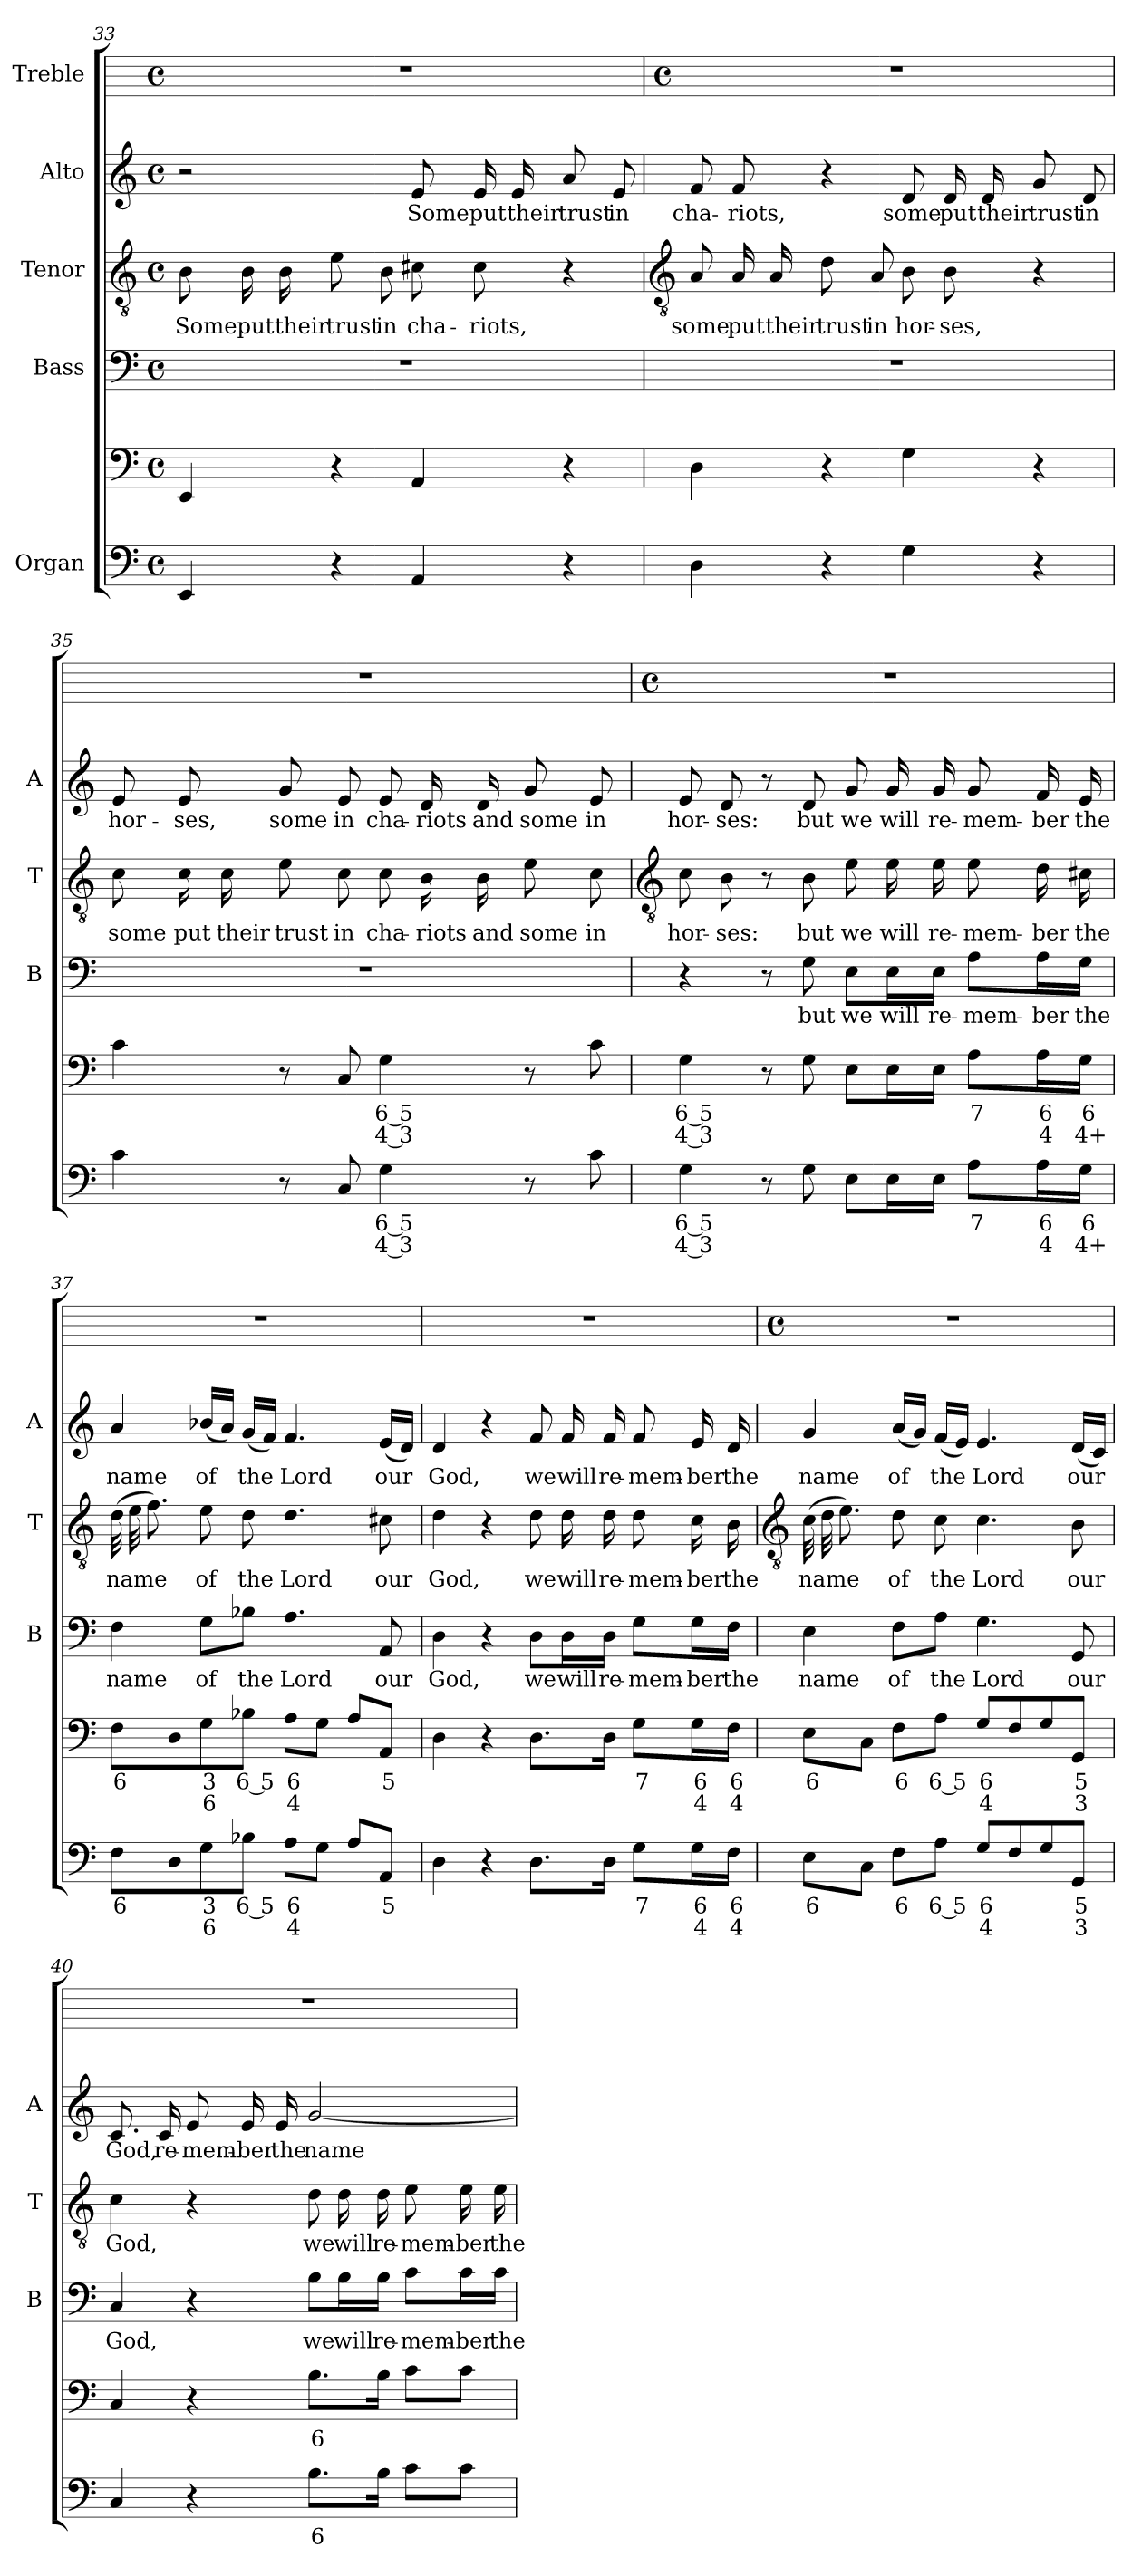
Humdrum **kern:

**kern	**text	**text	**kern	**text	**text	**kern	**text	**kern	**text	**kern	**text	**kern
*part5	*part5	*part5	*part5	*part5	*part5	*part4	*part4	*part3	*part3	*part2	*part2	*part1
*staff6	*staff6	*staff6	*staff5	*staff5	*staff5	*staff4	*staff4	*staff3	*staff3	*staff2	*staff2	*staff1
*I"Organ	*	*	*	*	*	*I"Bass	*	*I"Tenor	*	*I"Alto	*	*I"Treble
*	*	*	*	*	*	*I'B	*	*I'T	*	*I'A	*	*
*	*	*	*clefF4	*	*	*clefF4	*	*clefGv2	*	*clefG2	*	*
*k[]	*	*	*k[]	*	*	*k[]	*	*k[]	*	*k[]	*	*
*C:	*	*	*C:	*	*	*C:	*	*C:	*	*C:	*	*
*M4/4	*	*	*M4/4	*	*	*M4/4	*	*M4/4	*	*M4/4	*	*M4/4
*met(c)	*	*	*met(c)	*	*	*met(c)	*	*met(c)	*	*met(c)	*	*met(c)
=33	=33	=33	=33	=33	=33	=33	=33	=33	=33	=33	=33	=33
!	!	!	!	!	!	!	!	!	!LO:LY:b	!	!	!
4EE	.	.	4EE	.	.	1r	.	8B	Some	2r	.	1r
!	!	!	!	!	!	!	!	!	!LO:LY:b	!	!	!
.	.	.	.	.	.	.	.	16B	put	.	.	.
!	!	!	!	!	!	!	!	!	!LO:LY:b	!	!	!
.	.	.	.	.	.	.	.	16B	their	.	.	.
!	!	!	!	!	!	!	!	!	!LO:LY:b	!	!	!
4r	.	.	4r	.	.	.	.	8e	trust	.	.	.
!	!	!	!	!	!	!	!	!	!LO:LY:b	!	!	!
.	.	.	.	.	.	.	.	8B	in	.	.	.
!	!	!	!	!	!	!	!	!	!LO:LY:b	!	!LO:LY:b	!
4AA	.	.	4AA	.	.	.	.	8c#X	cha-	8e	Some	.
!	!	!	!	!	!	!	!	!	!LO:LY:b	!	!LO:LY:b	!
.	.	.	.	.	.	.	.	8c#	-riots,	16e	put	.
!	!	!	!	!	!	!	!	!	!	!	!LO:LY:b	!
.	.	.	.	.	.	.	.	.	.	16e	their	.
!	!	!	!	!	!	!	!	!	!	!	!LO:LY:b	!
4r	.	.	4r	.	.	.	.	4r	.	8a	trust	.
!	!	!	!	!	!	!	!	!	!	!	!LO:LY:b	!
.	.	.	.	.	.	.	.	.	.	8e	in	.
!!LO:LB:g=z
=34	=34	=34	=34	=34	=34	=34	=34	=34	=34	=34	=34	=34
*	*	*	*	*	*	*	*	*clefGv2	*	*	*	*
*	*	*	*	*	*	*	*	*	*	*	*	*M4/4
*	*	*	*	*	*	*	*	*	*	*	*	*met(c)
!	!	!	!	!	!	!	!	!	!LO:LY:b	!	!LO:LY:b	!
4D	.	.	4D	.	.	1r	.	8A	some	8f	cha-	1r
!	!	!	!	!	!	!	!	!	!LO:LY:b	!	!LO:LY:b	!
.	.	.	.	.	.	.	.	16A	put	8f	-riots,	.
!	!	!	!	!	!	!	!	!	!LO:LY:b	!	!	!
.	.	.	.	.	.	.	.	16A	their	.	.	.
!	!	!	!	!	!	!	!	!	!LO:LY:b	!	!	!
4r	.	.	4r	.	.	.	.	8d	trust	4r	.	.
!	!	!	!	!	!	!	!	!	!LO:LY:b	!	!	!
.	.	.	.	.	.	.	.	8A	in	.	.	.
!	!	!	!	!	!	!	!	!	!LO:LY:b	!	!LO:LY:b	!
4G	.	.	4G	.	.	.	.	8B	hor-	8d	some	.
!	!	!	!	!	!	!	!	!	!LO:LY:b	!	!LO:LY:b	!
.	.	.	.	.	.	.	.	8B	-ses,	16d	put	.
!	!	!	!	!	!	!	!	!	!	!	!LO:LY:b	!
.	.	.	.	.	.	.	.	.	.	16d	their	.
!	!	!	!	!	!	!	!	!	!	!	!LO:LY:b	!
4r	.	.	4r	.	.	.	.	4r	.	8g	trust	.
!	!	!	!	!	!	!	!	!	!	!	!LO:LY:b	!
.	.	.	.	.	.	.	.	.	.	8d	in	.
=35	=35	=35	=35	=35	=35	=35	=35	=35	=35	=35	=35	=35
!	!	!	!	!	!	!	!	!	!LO:LY:b	!	!LO:LY:b	!
4c	.	.	4c	.	.	1r	.	8c	some	8e	hor-	1r
!	!	!	!	!	!	!	!	!	!LO:LY:b	!	!LO:LY:b	!
.	.	.	.	.	.	.	.	16c	put	8e	-ses,	.
!	!	!	!	!	!	!	!	!	!LO:LY:b	!	!	!
.	.	.	.	.	.	.	.	16c	their	.	.	.
!	!	!	!	!	!	!	!	!	!LO:LY:b	!	!LO:LY:b	!
8r	.	.	8r	.	.	.	.	8e	trust	8g	some	.
!	!	!	!	!	!	!	!	!	!LO:LY:b	!	!LO:LY:b	!
8C	.	.	8C	.	.	.	.	8c	in	8e	in	.
!	!LO:LY:b	!LO:LY:b	!	!LO:LY:b	!LO:LY:b	!	!	!	!LO:LY:b	!	!LO:LY:b	!
4G	6 5	4 3	4G	6 5	4 3	.	.	8c	cha-	8e	cha-	.
!	!	!	!	!	!	!	!	!	!LO:LY:b	!	!LO:LY:b	!
.	.	.	.	.	.	.	.	16B	-riots	16d	-riots	.
!	!	!	!	!	!	!	!	!	!LO:LY:b	!	!LO:LY:b	!
.	.	.	.	.	.	.	.	16B	and	16d	and	.
!	!	!	!	!	!	!	!	!	!LO:LY:b	!	!LO:LY:b	!
8r	.	.	8r	.	.	.	.	8e	some	8g	some	.
!	!	!	!	!	!	!	!	!	!LO:LY:b	!	!LO:LY:b	!
8c	.	.	8c	.	.	.	.	8c	in	8e	in	.
!!LO:LB:g=z
=36	=36	=36	=36	=36	=36	=36	=36	=36	=36	=36	=36	=36
*	*	*	*	*	*	*	*	*clefGv2	*	*	*	*
*	*	*	*	*	*	*	*	*	*	*	*	*M4/4
*	*	*	*	*	*	*	*	*	*	*	*	*met(c)
!	!LO:LY:b	!LO:LY:b	!	!LO:LY:b	!LO:LY:b	!	!	!	!LO:LY:b	!	!LO:LY:b	!
4G	6 5	4 3	4G	6 5	4 3	4r	.	8c	hor-	8e	hor-	1r
!	!	!	!	!	!	!	!	!	!LO:LY:b	!	!LO:LY:b	!
.	.	.	.	.	.	.	.	8B	-ses:	8d	-ses:	.
8r	.	.	8r	.	.	8r	.	8r	.	8r	.	.
!	!	!	!	!	!	!	!LO:LY:b	!	!LO:LY:b	!	!LO:LY:b	!
8G	.	.	8G	.	.	8G	but	8B	but	8d	but	.
!	!	!	!	!	!	!	!LO:LY:b	!	!LO:LY:b	!	!LO:LY:b	!
8EL	.	.	8EL	.	.	8E\L	we	8e	we	8g	we	.
!	!	!	!	!	!	!	!LO:LY:b	!	!LO:LY:b	!	!LO:LY:b	!
16EL	.	.	16EL	.	.	16E\L	will	16e	will	16g	will	.
!	!	!	!	!	!	!	!LO:LY:b	!	!LO:LY:b	!	!LO:LY:b	!
16EJJ	.	.	16EJJ	.	.	16E\JJ	re-	16e	re-	16g	re-	.
!	!LO:LY:b	!	!	!LO:LY:b	!	!	!LO:LY:b	!	!LO:LY:b	!	!LO:LY:b	!
8AL	7	.	8AL	7	.	8A\L	-mem-	8e	-mem-	8g	-mem-	.
!	!LO:LY:b	!LO:LY:b	!	!LO:LY:b	!LO:LY:b	!	!LO:LY:b	!	!LO:LY:b	!	!LO:LY:b	!
16AL	6	4	16AL	6	4	16A\L	-ber	16d	-ber	16f	-ber	.
!	!LO:LY:b	!LO:LY:b	!	!LO:LY:b	!LO:LY:b	!	!LO:LY:b	!	!LO:LY:b	!	!LO:LY:b	!
16GJJ	6	4+	16GJJ	6	4+	16G\JJ	the	16c#X	the	16e	the	.
=37	=37	=37	=37	=37	=37	=37	=37	=37	=37	=37	=37	=37
!	!LO:LY:b	!	!	!LO:LY:b	!	!	!LO:LY:b	!	!LO:LY:b	!	!LO:LY:b	!
8FL	6	.	8FL	6	.	4F	name	(>32dLLL	name	4a	name	1r
.	.	.	.	.	.	.	.	32e	.	.	.	.
.	.	.	.	.	.	.	.	8.fJ)	.	.	.	.
8D	.	.	8D	.	.	.	.	.	.	.	.	.
!	!LO:LY:b	!LO:LY:b	!	!LO:LY:b	!LO:LY:b	!	!LO:LY:b	!	!LO:LY:b	!	!LO:LY:b	!
8G	3	6	8G	3	6	8G\L	of	8e	of	(<16b-XLL	of	.
.	.	.	.	.	.	.	.	.	.	16aJJ)	.	.
!	!LO:LY:b	!	!	!LO:LY:b	!	!	!LO:LY:b	!	!LO:LY:b	!	!LO:LY:b	!
8B-XJ	6 5	.	8B-XJ	6 5	.	8B-X\J	the	8d	the	(<16gLL	the	.
.	.	.	.	.	.	.	.	.	.	16fJJ)	.	.
!	!LO:LY:b	!LO:LY:b	!	!LO:LY:b	!LO:LY:b	!	!LO:LY:b	!	!LO:LY:b	!	!LO:LY:b	!
8AL	6	4	8AL	6	4	4.A	Lord	4.d	Lord	4.f	Lord	.
8GJ	.	.	8GJ	.	.	.	.	.	.	.	.	.
8A/L	.	.	8A/L	.	.	.	.	.	.	.	.	.
!	!LO:LY:b	!	!	!LO:LY:b	!	!	!LO:LY:b	!	!LO:LY:b	!	!LO:LY:b	!
8AA/J	5	.	8AA/J	5	.	8AA	our	8c#X	our	(<16eLL	our	.
.	.	.	.	.	.	.	.	.	.	16dJJ)	.	.
=38	=38	=38	=38	=38	=38	=38	=38	=38	=38	=38	=38	=38
!	!	!	!	!	!	!	!LO:LY:b	!	!LO:LY:b	!	!LO:LY:b	!
4D	.	.	4D	.	.	4D	God,	4d	God,	4d	God,	1r
4r	.	.	4r	.	.	4r	.	4r	.	4r	.	.
!	!	!	!	!	!	!	!LO:LY:b	!	!LO:LY:b	!	!LO:LY:b	!
8.DL	.	.	8.DL	.	.	8D\L	we	8d	we	8f	we	.
!	!	!	!	!	!	!	!LO:LY:b	!	!LO:LY:b	!	!LO:LY:b	!
.	.	.	.	.	.	16D\L	will	16d	will	16f	will	.
!	!	!	!	!	!	!	!LO:LY:b	!	!LO:LY:b	!	!LO:LY:b	!
16DJ	.	.	16DJ	.	.	16D\JJ	re-	16d	re-	16f	re-	.
!	!LO:LY:b	!	!	!LO:LY:b	!	!	!LO:LY:b	!	!LO:LY:b	!	!LO:LY:b	!
8GL	7	.	8GL	7	.	8G\L	-mem-	8d	-mem-	8f	-mem-	.
!	!LO:LY:b	!LO:LY:b	!	!LO:LY:b	!LO:LY:b	!	!LO:LY:b	!	!LO:LY:b	!	!LO:LY:b	!
16GL	6	4	16GL	6	4	16G\L	-ber	16c	-ber	16e	-ber	.
!	!LO:LY:b	!LO:LY:b	!	!LO:LY:b	!LO:LY:b	!	!LO:LY:b	!	!LO:LY:b	!	!LO:LY:b	!
16FJJ	6	4	16FJJ	6	4	16F\JJ	the	16B	the	16d	the	.
!!LO:LB:g=z
=39	=39	=39	=39	=39	=39	=39	=39	=39	=39	=39	=39	=39
*	*	*	*	*	*	*	*	*clefGv2	*	*	*	*
*	*	*	*	*	*	*	*	*	*	*	*	*M4/4
*	*	*	*	*	*	*	*	*	*	*	*	*met(c)
!	!LO:LY:b	!	!	!LO:LY:b	!	!	!LO:LY:b	!	!LO:LY:b	!	!LO:LY:b	!
8EL	6	.	8EL	6	.	4E	name	(>32cLLL	name	4g	name	1r
.	.	.	.	.	.	.	.	32d	.	.	.	.
.	.	.	.	.	.	.	.	8.eJ)	.	.	.	.
8CJ	.	.	8CJ	.	.	.	.	.	.	.	.	.
!	!LO:LY:b	!	!	!LO:LY:b	!	!	!LO:LY:b	!	!LO:LY:b	!	!LO:LY:b	!
8FL	6	.	8FL	6	.	8F\L	of	8d	of	(<16aLL	of	.
.	.	.	.	.	.	.	.	.	.	16gJJ)	.	.
!	!LO:LY:b	!	!	!LO:LY:b	!	!	!LO:LY:b	!	!LO:LY:b	!	!LO:LY:b	!
8AJ	6 5	.	8AJ	6 5	.	8A\J	the	8c	the	(<16fLL	the	.
.	.	.	.	.	.	.	.	.	.	16eJJ)	.	.
!	!LO:LY:b	!LO:LY:b	!	!LO:LY:b	!LO:LY:b	!	!LO:LY:b	!	!LO:LY:b	!	!LO:LY:b	!
8GL	6	4	8GL	6	4	4.G	Lord	4.c	Lord	4.e	Lord	.
8F	.	.	8F	.	.	.	.	.	.	.	.	.
8G	.	.	8G	.	.	.	.	.	.	.	.	.
!	!LO:LY:b	!LO:LY:b	!	!LO:LY:b	!LO:LY:b	!	!LO:LY:b	!	!LO:LY:b	!	!LO:LY:b	!
8GGJ	5	3	8GGJ	5	3	8GG	our	8B	our	(<16dLL	our	.
.	.	.	.	.	.	.	.	.	.	16cJJ)	.	.
=40	=40	=40	=40	=40	=40	=40	=40	=40	=40	=40	=40	=40
!	!	!	!	!	!	!	!LO:LY:b	!	!LO:LY:b	!	!LO:LY:b	!
4C	.	.	4C	.	.	4C	God,	4c	God,	8.c	God,	1r
!	!	!	!	!	!	!	!	!	!	!	!LO:LY:b	!
.	.	.	.	.	.	.	.	.	.	16c	re-	.
!	!	!	!	!	!	!	!	!	!	!	!LO:LY:b	!
4r	.	.	4r	.	.	4r	.	4r	.	8e	-mem-	.
!	!	!	!	!	!	!	!	!	!	!	!LO:LY:b	!
.	.	.	.	.	.	.	.	.	.	16e	-ber	.
!	!	!	!	!	!	!	!	!	!	!	!LO:LY:b	!
.	.	.	.	.	.	.	.	.	.	16e	the	.
!	!LO:LY:b	!	!	!LO:LY:b	!	!	!LO:LY:b	!	!LO:LY:b	!	!LO:LY:b	!
8.BL	6	.	8.BL	6	.	8B\L	we	8d	we	[2g	name	.
!	!	!	!	!	!	!	!LO:LY:b	!	!LO:LY:b	!	!	!
.	.	.	.	.	.	16B\L	will	16d	will	.	.	.
!	!	!	!	!	!	!	!LO:LY:b	!	!LO:LY:b	!	!	!
16BJ	.	.	16BJ	.	.	16B\JJ	re-	16d	re-	.	.	.
!	!	!	!	!	!	!	!LO:LY:b	!	!LO:LY:b	!	!	!
8cL	.	.	8cL	.	.	8c\L	-mem-	8e	-mem-	.	.	.
!	!	!	!	!	!	!	!LO:LY:b	!	!LO:LY:b	!	!	!
8cJ	.	.	8cJ	.	.	16c\L	-ber	16e	-ber	.	.	.
!	!	!	!	!	!	!	!LO:LY:b	!	!LO:LY:b	!	!	!
.	.	.	.	.	.	16c\JJ	the	16e	the	.	.	.
=	=	=	=	=	=	=	=	=	=	=	=	=
*-	*-	*-	*-	*-	*-	*-	*-	*-	*-	*-	*-	*-
